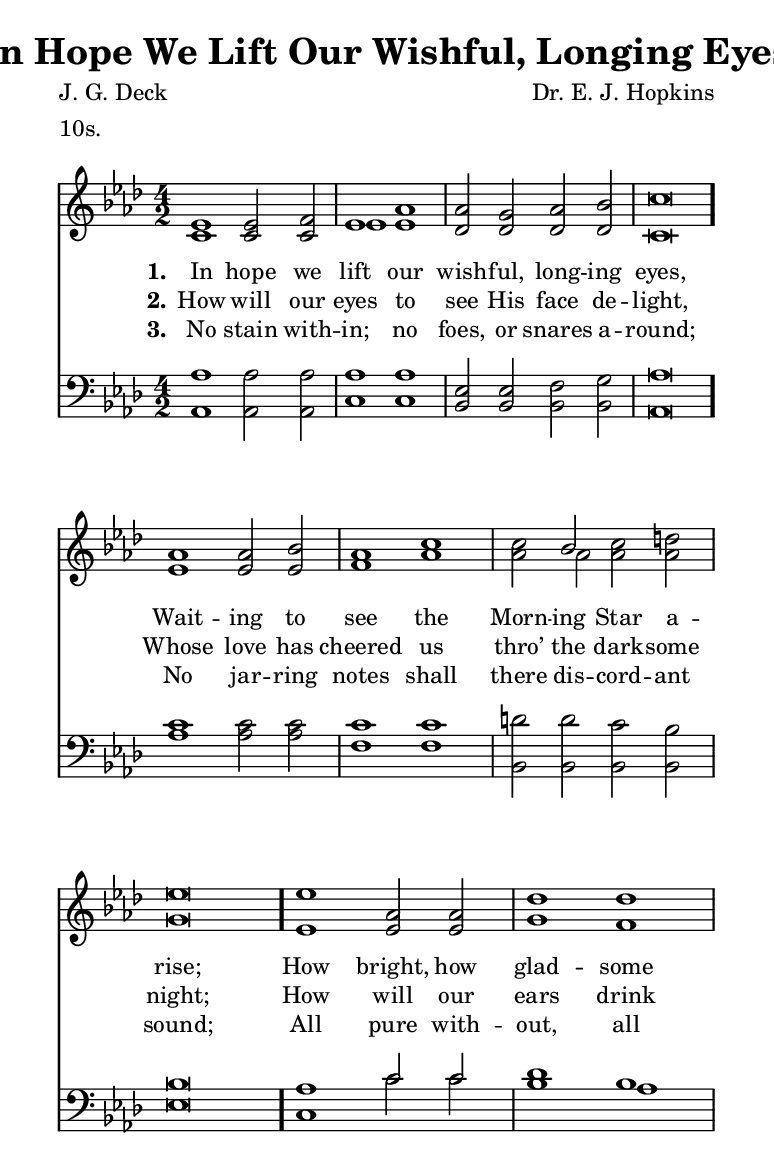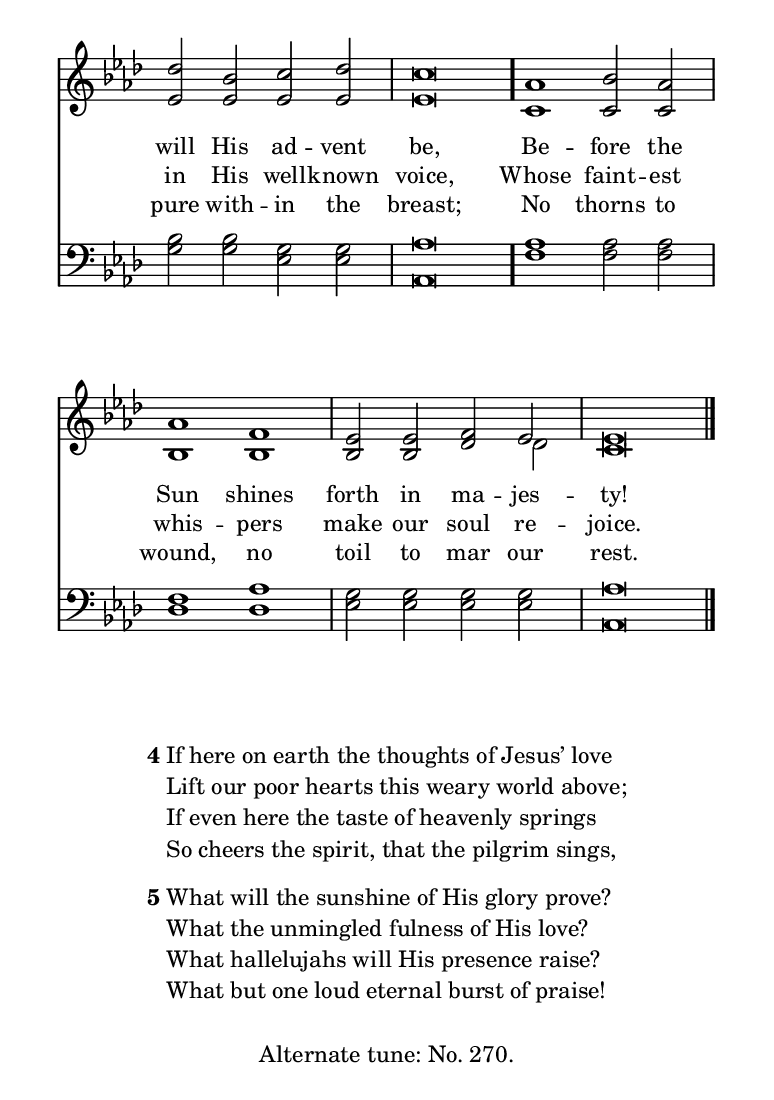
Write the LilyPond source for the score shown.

\include "common/global.ily"
\paper {
  \include "common/paper.ily"
  systems-per-page = ##f
  system-count = #(cond (is-eogsized 3) (#t #f))
}

\header{
  hymnnumber = "166"
  title = "In Hope We Lift Our Wishful, Longing Eyes"
  tunename = "Ellers"
  meter = "10s."
  poet = "J. G. Deck"
  composer = "Dr. E. J. Hopkins"
  %copyright = ""
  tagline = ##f
}

patternAA = { c1 c2 c2 | c1 c1 | c2 c2 c2 c2 | c\breve }

global = {
  \include "common/overrides.ily"
  \override Staff.TimeSignature.style = #'numbered
  \time 4/2
  \override Score.MetronomeMark.transparent = ##t % hide all fermata changes too
  \tempo 2=100
  \key aes \major
  \autoBeamOff
}

notesSoprano = {
\global
\relative c' {

  \changePitch \patternAA { ees ees f | ees aes | aes g aes bes | c }
  \changePitch \patternAA { aes aes bes | aes c | c bes c d | ees }
  \changePitch \patternAA { ees aes, aes | des des | des bes c des | c }
  \changePitch \patternAA { aes bes aes | aes f | ees ees f ees | ees }
  \bar "|."

}
}

notesAlto = {
\global
\relative e' {

  \changePitch \patternAA { c c c | ees ees | des des des des | c }
  \changePitch \patternAA { ees ees ees | f aes | aes aes aes aes | g }
  \changePitch \patternAA { ees ees ees | g f | ees ees ees ees | ees }
  \changePitch \patternAA { c c c | bes bes | bes bes des des | c }

}
}

notesTenor = {
\global
\relative a {

  \changePitch \patternAA { aes aes aes | aes aes | ees ees f g | aes }
  \changePitch \patternAA { c c c | c c | d d c bes | bes }
  \changePitch \patternAA { aes c c | des bes | bes bes g g | aes }
  \changePitch \patternAA { aes aes aes | f aes | g g g g | aes }

}
}

notesBass = {
\global
\relative f, {

  \changePitch \patternAA { aes aes aes | c c | bes bes bes bes | aes }
  \changePitch \patternAA { aes' aes aes | f f | bes, bes bes bes | ees }
  \changePitch \patternAA { c c' c | bes aes | g g ees ees | aes, }
  \changePitch \patternAA { f' f f | des des | ees ees ees ees | aes, }

}
}

wordsA = \lyricmode {
\set stanza = "1."

In hope we lift our wish -- ful, long -- ing eyes, \bar "."
Wait -- ing to see the Morn -- ing Star a -- rise; \bar "."
How bright, how glad -- some will His ad -- vent be, \bar "."
Be -- fore the Sun shines forth in ma -- jes -- ty! \bar "."

}

wordsB = \lyricmode {
\set stanza = "2."

How will our eyes to see His face de -- light,
Whose love has cheered us thro’ the dark -- some night;
How will our ears drink in His well -- known voice,
Whose faint -- est whis -- pers make our soul re -- joice.

}

wordsC = \lyricmode {
\set stanza = "3."

No stain with -- in; no foes, or snares a -- round;
No jar -- ring notes shall there dis -- cord -- ant sound;
All pure with -- out, all pure with -- in the breast;
No thorns to wound, no toil to mar our rest.

}

wordsD = \markuplist {

\line { If here on earth the thoughts of Jesus’ love }
\line { Lift our poor hearts this weary world above; }
\line { If even here the taste of heavenly springs }
\line { So cheers the spirit, that the pilgrim sings, }

}

wordsE = \markuplist {

\line { What will the sunshine of His glory prove? }
\line { What the unmingled fulness of His love? }
\line { What hallelujahs will His presence raise? }
\line { What but one loud eternal burst of praise! }

}

\score {
  \context ChoirStaff <<
    \context Staff = upper <<
      \set Staff.autoBeaming = ##f
      \set ChoirStaff.systemStartDelimiter = #'SystemStartBar
      \set ChoirStaff.printPartCombineTexts = ##f
      \partcombine #'(2 . 9) \notesSoprano \notesAlto
      \context NullVoice = sopranos { \voiceOne << \notesSoprano >> }
      \context NullVoice = altos { \voiceTwo << \notesAlto >> }
      \context Lyrics = one   \lyricsto sopranos \wordsA
      \context Lyrics = two   \lyricsto sopranos \wordsB
      \context Lyrics = three \lyricsto sopranos \wordsC
    >>
    \context Staff = men <<
      \set Staff.autoBeaming = ##f
      \clef bass
      \set ChoirStaff.printPartCombineTexts = ##f
      \partcombine #'(2 . 9) \notesTenor \notesBass
      \context NullVoice = tenors { \voiceOne << \notesTenor >> }
      \context NullVoice = basses { \voiceTwo << \notesBass >> }
    >>
  >>
  \layout {
    \include "common/layout.ily"
  }
  \midi{
    \include "common/midi.ily"
  }
}

\noPageBreak

\markup { \fill-line { \column {
  \line{ \bold 4 \column { \wordsD } } \combine \null \vspace #0.4
  \line{ \bold 5 \column { \wordsE } } \combine \null \vspace #0.4
} } }

\noPageBreak

\markup { \vspace #2 \fill-line { \raise #2 \line { Alternate tune: No. 270. } } }

\version "2.19.49"  % necessary for upgrading to future LilyPond versions.

% vi:set et ts=2 sw=2 ai nocindent syntax=lilypond:
